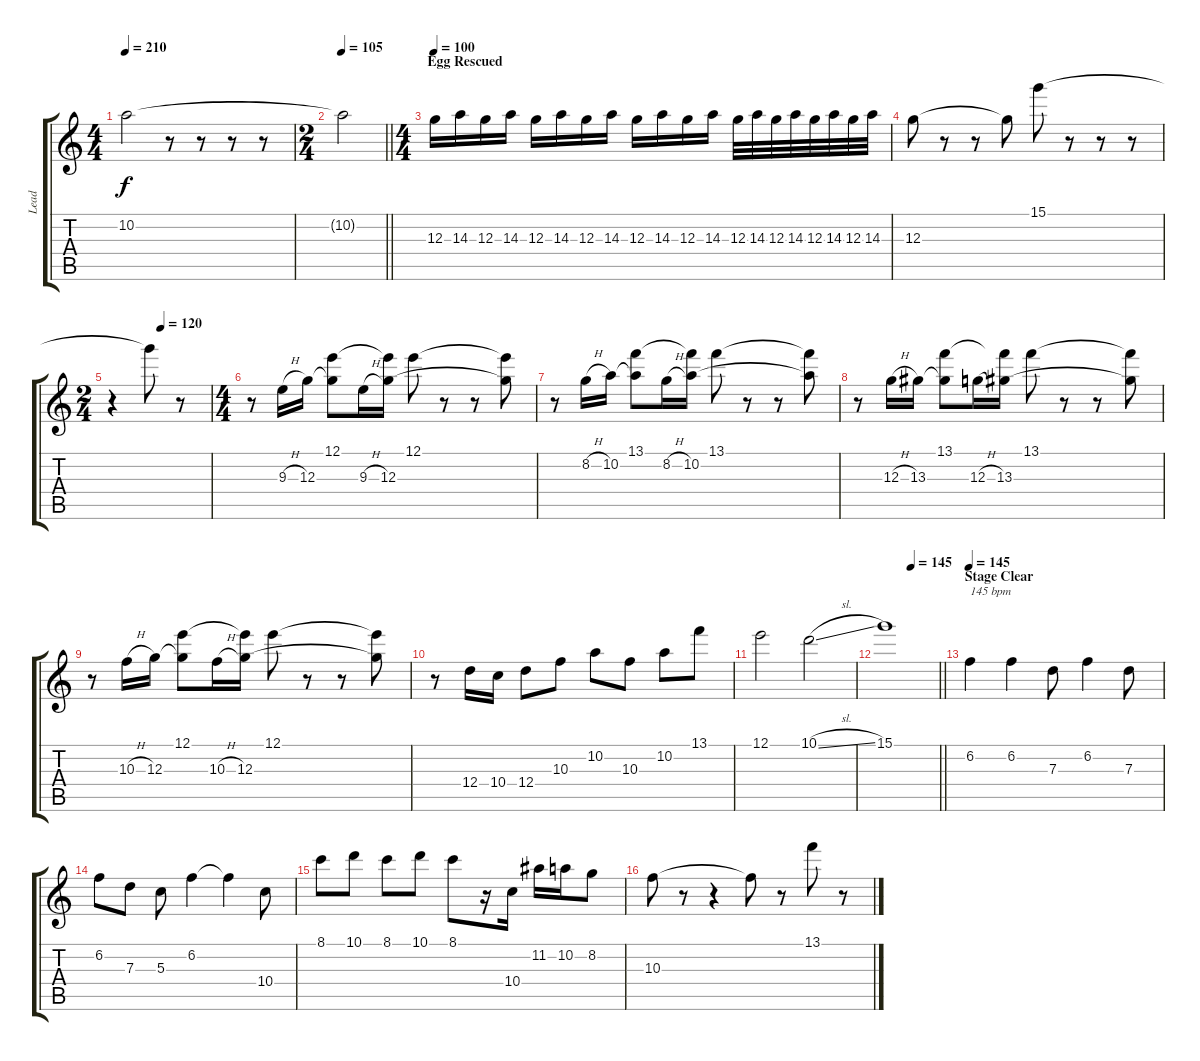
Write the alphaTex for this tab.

\track ("Lead" "Lead") {instrument overdrivenguitar}
\staff {score tabs}
\tuning (E4 B3 G3 D3 A2 E2) {hide}
\ts (4 4)
\tempo 210
\clef g2
\ks c
10.2.2{dy f} r.8 r.8 r.8 r.8 |
\ts (2 4)
\tempo 105
\barLineRight lightlight
10.2{t}.2 |
\ts (4 4)
\section ("" "Egg Rescued")
\tempo 100
12.3.16 14.3.16 12.3.16 14.3.16 12.3.16 14.3.16 12.3.16 14.3.16 12.3.16 14.3.16 12.3.16 14.3.16 12.3.32 14.3.32 12.3.32 14.3.32 12.3.32 14.3.32 12.3.32 14.3.32 |
12.3.8 r.8 r.8 12.3{t}.8 15.1.8 r.8 r.8 r.8 |
\ts (2 4)
\tempo (120 0.5)
r.4 15.1{t}.8 r.8 |
\ts (4 4)
r.8 9.3{h}.16 12.3.16 (12.1 12.3{t}).8 9.3{h}.16 (12.1{t} 12.3).16 12.1.8 r.8 r.8 (12.1{t} 12.3{t}).8 |
r.8 8.2{h}.16 10.2.16 (13.1 10.2{t}).8 8.2{h}.16 (13.1{t} 10.2).16 13.1.8 r.8 r.8 (13.1{t} 10.2{t}).8 |
r.8 12.3{h}.16 13.3.16 (13.1 13.3{t}).8 12.3{h}.16 (13.1{t} 13.3).16 13.1.8 r.8 r.8 (13.1{t} 13.3{t}).8 |
r.8 10.3{h}.16 12.3.16 (12.1 12.3{t}).8 10.3{h}.16 (12.1{t} 12.3).16 12.1.8 r.8 r.8 (12.1{t} 12.3{t}).8 |
r.8 12.4.16 10.4.16 12.4.8 10.3.8 10.2.8 10.3.8 10.2.8 13.1.8 |
12.1.2 10.1{sl}.2 |
\tempo (145 0.5)
\barLineRight lightlight
15.1.1 |
\section ("" "Stage Clear")
\tempo 145
6.2.4{txt "145 bpm"} 6.2.4 7.3.8 6.2.4 7.3.8 |
6.2.8 7.3.8 5.3.8 6.2.4 6.2{t}.4 10.4.8 |
8.1.8 10.1.8 8.1.8 10.1.8 8.1.8 r.16 10.4.16 11.2.16 10.2.16 8.2.8 |
10.3.8 r.8 r.4 10.3{t}.8 r.8 13.1.8 r.8
